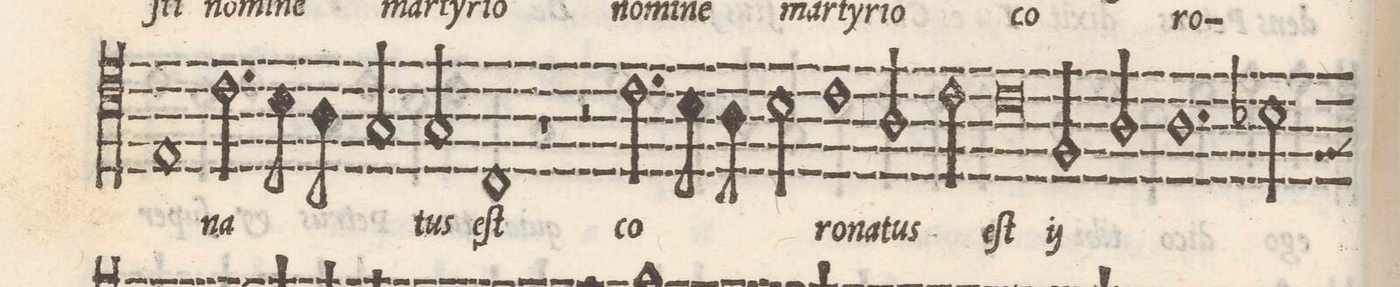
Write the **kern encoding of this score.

**kern	**text
*I"TENOR	*
*clefC4	*
*k[]	*
*met(C|)	*
*M2/1	*
1E	.
2.c\	-na-
8B\	.
8A\	.
=36-	=36-
2G/	.
2G/	-tus
1C	eſt
=37-	=37-
1r	.
2r	.
2.c\	co-
=38-	=38-
8B\	.
8A\	.
2B\	.
1c	-ro-
=39-	=39-
2A/	-na-
2c\	-tus
0c	eſt
=40-	=40-
*	*ij
2F/	co-
2A/	-ro-
=41-	=41-
1.A	-na-
2B-X\	-tus
*custos:F	*
=42-	=42-
*-	*-
